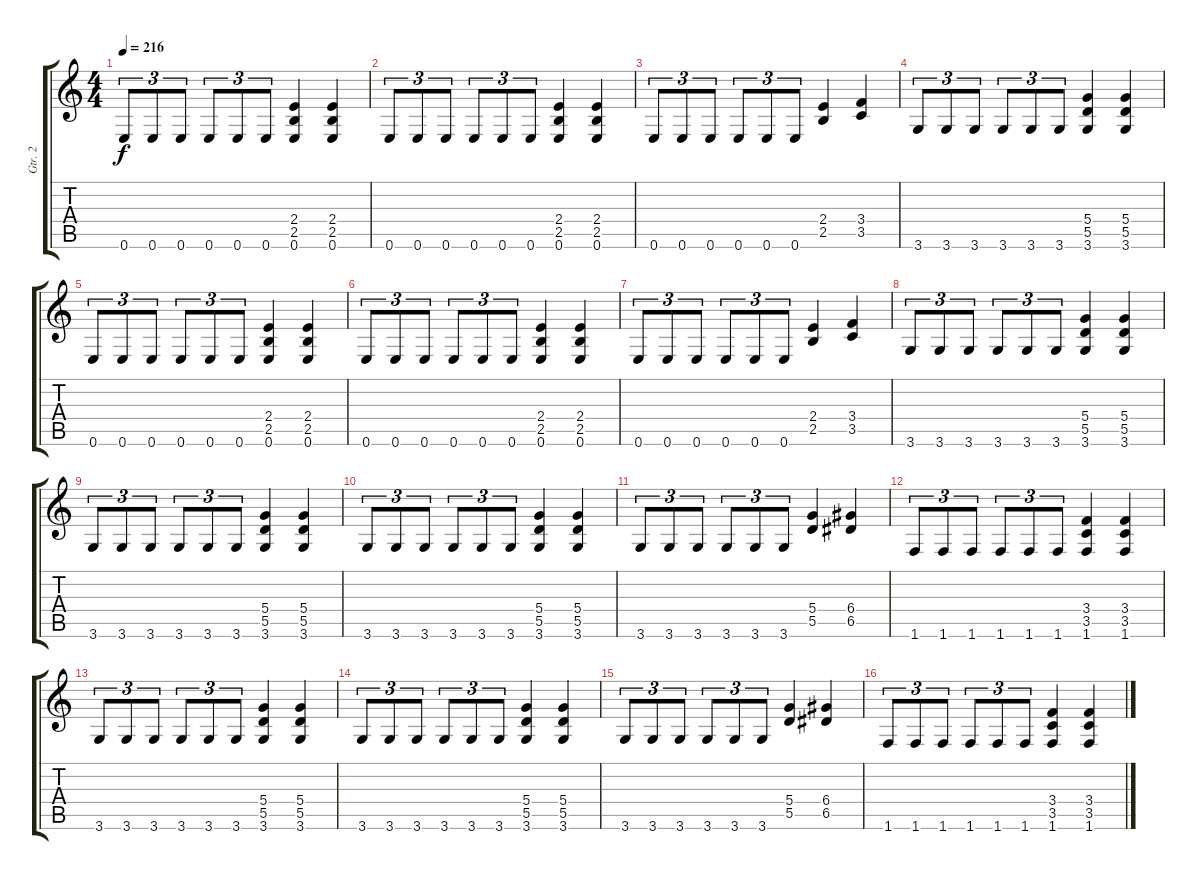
\track ("Gtr. 2" "Gtr. 2") {instrument distortionguitar}
\staff {score tabs}
\tuning (E4 B3 G3 D3 A2 E2) {hide}
\ts (4 4)
\tempo 216
\clef g2
\ks c
0.6.8{tu (3 2) dy f} 0.6.8{tu (3 2)} 0.6.8{tu (3 2)} 0.6.8{tu (3 2)} 0.6.8{tu (3 2)} 0.6.8{tu (3 2)} (2.4 2.5 0.6).4 (2.4 2.5 0.6).4 |
0.6.8{tu (3 2)} 0.6.8{tu (3 2)} 0.6.8{tu (3 2)} 0.6.8{tu (3 2)} 0.6.8{tu (3 2)} 0.6.8{tu (3 2)} (2.4 2.5 0.6).4 (2.4 2.5 0.6).4 |
0.6.8{tu (3 2)} 0.6.8{tu (3 2)} 0.6.8{tu (3 2)} 0.6.8{tu (3 2)} 0.6.8{tu (3 2)} 0.6.8{tu (3 2)} (2.4 2.5).4 (3.4 3.5).4 |
3.6.8{tu (3 2)} 3.6.8{tu (3 2)} 3.6.8{tu (3 2)} 3.6.8{tu (3 2)} 3.6.8{tu (3 2)} 3.6.8{tu (3 2)} (5.4 5.5 3.6).4 (5.4 5.5 3.6).4 |
0.6.8{tu (3 2)} 0.6.8{tu (3 2)} 0.6.8{tu (3 2)} 0.6.8{tu (3 2)} 0.6.8{tu (3 2)} 0.6.8{tu (3 2)} (2.4 2.5 0.6).4 (2.4 2.5 0.6).4 |
0.6.8{tu (3 2)} 0.6.8{tu (3 2)} 0.6.8{tu (3 2)} 0.6.8{tu (3 2)} 0.6.8{tu (3 2)} 0.6.8{tu (3 2)} (2.4 2.5 0.6).4 (2.4 2.5 0.6).4 |
0.6.8{tu (3 2)} 0.6.8{tu (3 2)} 0.6.8{tu (3 2)} 0.6.8{tu (3 2)} 0.6.8{tu (3 2)} 0.6.8{tu (3 2)} (2.4 2.5).4 (3.4 3.5).4 |
3.6.8{tu (3 2)} 3.6.8{tu (3 2)} 3.6.8{tu (3 2)} 3.6.8{tu (3 2)} 3.6.8{tu (3 2)} 3.6.8{tu (3 2)} (5.4 5.5 3.6).4 (5.4 5.5 3.6).4 |
3.6.8{tu (3 2)} 3.6.8{tu (3 2)} 3.6.8{tu (3 2)} 3.6.8{tu (3 2)} 3.6.8{tu (3 2)} 3.6.8{tu (3 2)} (5.4 5.5 3.6).4 (5.4 5.5 3.6).4 |
3.6.8{tu (3 2)} 3.6.8{tu (3 2)} 3.6.8{tu (3 2)} 3.6.8{tu (3 2)} 3.6.8{tu (3 2)} 3.6.8{tu (3 2)} (5.4 5.5 3.6).4 (5.4 5.5 3.6).4 |
3.6.8{tu (3 2)} 3.6.8{tu (3 2)} 3.6.8{tu (3 2)} 3.6.8{tu (3 2)} 3.6.8{tu (3 2)} 3.6.8{tu (3 2)} (5.4 5.5).4 (6.4 6.5).4 |
1.6.8{tu (3 2)} 1.6.8{tu (3 2)} 1.6.8{tu (3 2)} 1.6.8{tu (3 2)} 1.6.8{tu (3 2)} 1.6.8{tu (3 2)} (3.4 3.5 1.6).4 (3.4 3.5 1.6).4 |
3.6.8{tu (3 2)} 3.6.8{tu (3 2)} 3.6.8{tu (3 2)} 3.6.8{tu (3 2)} 3.6.8{tu (3 2)} 3.6.8{tu (3 2)} (5.4 5.5 3.6).4 (5.4 5.5 3.6).4 |
3.6.8{tu (3 2)} 3.6.8{tu (3 2)} 3.6.8{tu (3 2)} 3.6.8{tu (3 2)} 3.6.8{tu (3 2)} 3.6.8{tu (3 2)} (5.4 5.5 3.6).4 (5.4 5.5 3.6).4 |
3.6.8{tu (3 2)} 3.6.8{tu (3 2)} 3.6.8{tu (3 2)} 3.6.8{tu (3 2)} 3.6.8{tu (3 2)} 3.6.8{tu (3 2)} (5.4 5.5).4 (6.4 6.5).4 |
1.6.8{tu (3 2)} 1.6.8{tu (3 2)} 1.6.8{tu (3 2)} 1.6.8{tu (3 2)} 1.6.8{tu (3 2)} 1.6.8{tu (3 2)} (3.4 3.5 1.6).4 (3.4 3.5 1.6).4
